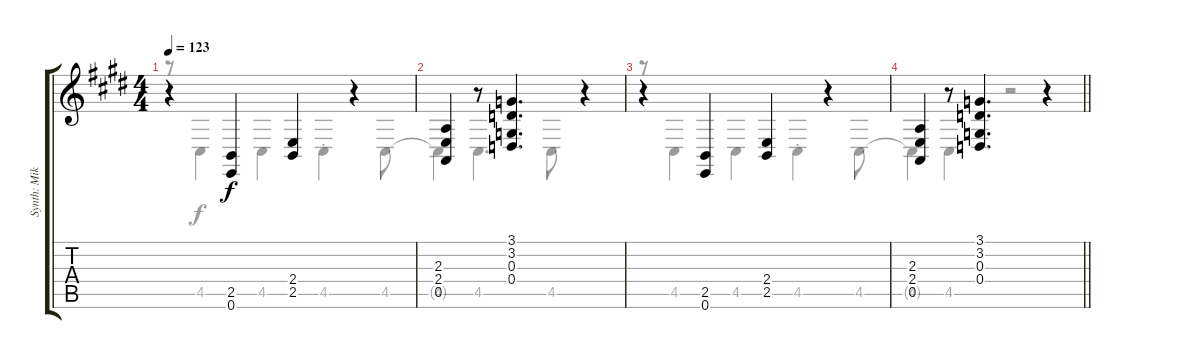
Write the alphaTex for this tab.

\track ("Synth: Mike" "Synth: Mik") {instrument synthstrings1}
\staff {score tabs}
\tuning (E4 B3 G3 D3 A2 E2) {hide}
\voice
\ts (4 4)
\tempo 123
\clef g2
\ks e
r.4{dy f} (2.5 0.6).4 (2.4 2.5).4 r.4 |
(2.3 2.4 0.5).4 r.8 (3.1 3.2 0.3 0.4).4{d} r.4 |
r.4 (2.5 0.6).4 (2.4 2.5).4 r.4 |
\barLineRight lightlight
(2.3 2.4 0.5).4 r.8 (3.1 3.2 0.3 0.4).4{d} r.4
\voice
\clef g2
\ottava regular
\simile none
\ks e
r.8{dy f} 4.5.4 4.5.4 4.5{st}.4 4.5.8 |
4.5{t}.4 4.5.4{d} 4.5.8 r.4 |
r.8 4.5.4 4.5.4 4.5{st}.4 4.5.8 |
\barLineRight lightlight
4.5{t}.4 4.5.4 r.2
